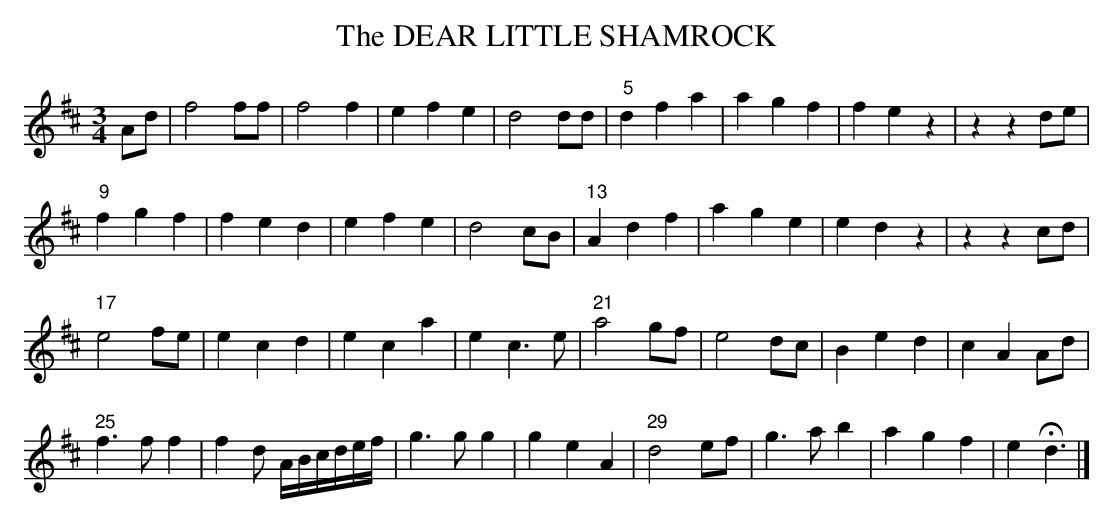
X:1
T:DEAR LITTLE SHAMROCK, The
Y:"moderate"
M:3/4
L:1/8
K:D
Ad|f4ff|f4f2|e2f2e2|d4dd|"5"d2f2a2|a2g2f2|f2e2z2|z2z2de|
"9"f2g2f2|f2e2d2|e2f2e2|d4cB|"13"A2d2f2|a2g2e2|e2d2z2|z2z2cd|
"17"e4fe|e2c2d2|e2c2a2|e2c3e|"21"a4gf|e4dc|B2e2d2|c2A2Ad|
"25"f3f f2|f2d A/B/c/d/e/f/|g3g g2|g2e2A2|"29"d4ef|g3a b2|\
a2g2f2|e2 Hd3|]
